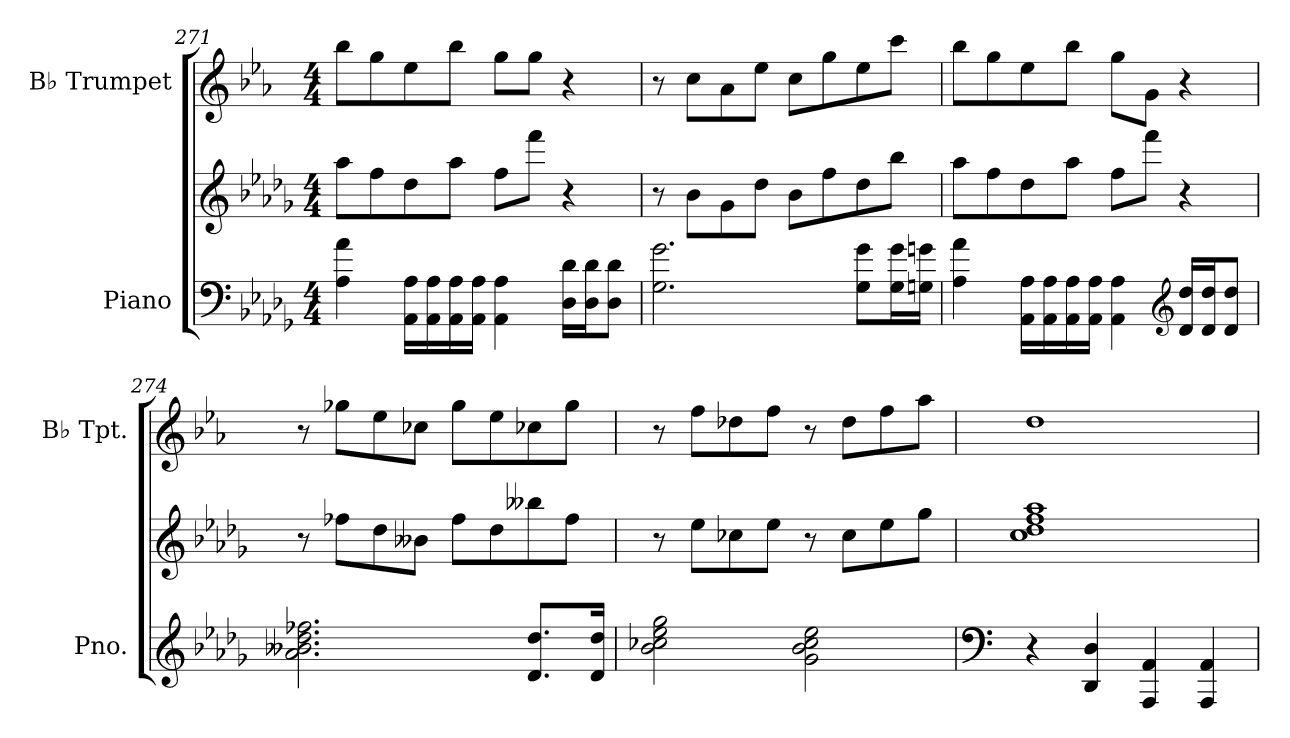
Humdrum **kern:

**kern	**kern	**kern
*part2	*part2	*part1
*staff3	*staff2	*staff1
*I"Piano	*	*I"B♭ Trumpet
*I'Pno.	*	*I'B♭ Tpt.
*clefF4	*clefG2	*clefG2
*	*	*ITrd1c2
*k[b-e-a-d-g-]	*k[b-e-a-d-g-]	*k[b-e-a-d-g-]
*M4/4	*M4/4	*M4/4
=271	=271	=271
4A-\ 4a-\	8aa-\L	8aa-\L
.	8ff\	8ff\
16AA-\ 16A-\LL	8dd-\	8dd-\
16AA-\ 16A-\	.	.
16AA-\ 16A-\	8aa-\J	8aa-\J
16AA-\ 16A-\JJ	.	.
4AA-\ 4A-\	8ff\L	8ff\L
.	8fff\J	8ff\J
16D-\ 16d-\LL	4r	4r
16D-\ 16d-\J	.	.
8D-\ 8d-\J	.	.
=272	=272	=272
2.G-\ 2.g-\	8r	8r
.	8b-\L	8b-\L
.	8g-\	8g-\
.	8dd-\J	8dd-\J
.	8b-\L	8b-\L
.	8ff\	8ff\
8G-\ 8g-\L	8dd-\	8dd-\
16G-\ 16g-\L	8bb-\J	8bb-\J
16Gn\ 16gn\JJ	.	.
!!LO:PB:g=z
=273	=273	=273
4A-\ 4a-\	8aa-\L	8aa-\L
.	8ff\	8ff\
16AA-\ 16A-\LL	8dd-\	8dd-\
16AA-\ 16A-\	.	.
16AA-\ 16A-\	8aa-\J	8aa-\J
16AA-\ 16A-\JJ	.	.
4AA-\ 4A-\	8ff\L	8ff\L
.	8fff\J	8f\J
*clefG2	*	*
16d-/ 16dd-/LL	4r	4r
16d-/ 16dd-/J	.	.
8d-/ 8dd-/J	.	.
=274	=274	=274
2.a-\ 2.b--X\ 2.dd-\ 2.ff-X\	8r	8r
.	8ff-X\L	8ff-X\L
.	8dd-\	8dd-\
.	8b--X\J	8b--X\J
.	8ff-\L	8ff-\L
.	8dd-\	8dd-\
8.d-/ 8.dd-/L	8bb--X\	8b--X\
.	8ff-\J	8ff-\J
16d-/ 16dd-/Jk	.	.
=275	=275	=275
2b-\ 2cc-X\ 2ee-\ 2gg-\	8r	8r
.	8ee-\L	8ee-\L
.	8cc-X\	8cc-X\
.	8ee-\J	8ee-\J
2g-\ 2b-\ 2cc-\ 2ee-\	8r	8r
.	8cc-\L	8cc-\L
.	8ee-\	8ee-\
.	8gg-\J	8gg-\J
=276	=276	=276
*clefF4	*	*
4r	1cc 1dd- 1ff 1aa-	1cc
4DD-/ 4D-/	.	.
4AAA-/ 4AA-/	.	.
4AAA-/ 4AA-/	.	.
=	=	=
*-	*-	*-
